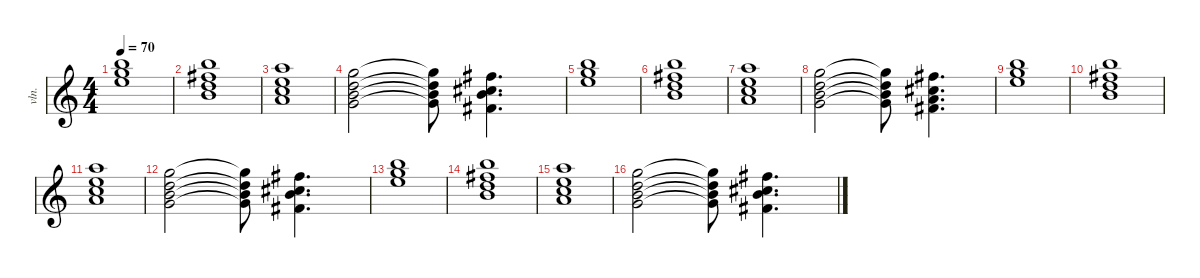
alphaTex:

\defaultSystemsLayout 4
\hideDynamics
\bracketExtendMode nobrackets
\otherSystemsTrackNameOrientation horizontal
\track ("Synth" "vln.") {defaultSystemsLayout 8 instrument stringensemble2}
\staff {score}
\tuning (E4 B3 G3 D3 A2 E2)
\ts (4 4)
\tempo 70
\clef g2
\ks c
(19.1 20.2 21.3).1{dy f instrument stringensemble2 beam Down} |
(19.1 19.2{acc #} 19.3 21.4).1{beam Down} |
(17.1 17.2 17.3 19.4).1{beam Down} |
(15.1 15.2 16.3 17.4).2{beam Down} (15.1{t} 15.2{t} 16.3{t} 17.4{t}).8{beam Down} (14.1{acc #} 14.2{acc #} 16.3 16.4{acc #}).4{d beam Down} |
(19.1 20.2 21.3).1{beam Down} |
(19.1 19.2{acc #} 19.3 21.4).1{beam Down} |
(17.1 17.2 17.3 19.4).1{beam Down} |
(15.1 15.2 16.3 17.4).2{beam Down} (15.1{t} 15.2{t} 16.3{t} 17.4{t}).8{beam Down} (14.1{acc #} 14.2{acc #} 14.3 16.4{acc #}).4{d beam Down} |
(19.1 20.2 21.3).1{beam Down} |
(19.1 19.2{acc #} 19.3 21.4).1{beam Down} |
(17.1 17.2 17.3 19.4).1{beam Down} |
(15.1 15.2 16.3 17.4).2{beam Down} (15.1{t} 15.2{t} 16.3{t} 17.4{t}).8{beam Down} (14.1{acc #} 14.2{acc #} 16.3 16.4{acc #}).4{d beam Down} |
(19.1 20.2 21.3).1{beam Down} |
(19.1 19.2{acc #} 19.3 21.4).1{beam Down} |
(17.1 17.2 17.3 19.4).1{beam Down} |
(15.1 15.2 16.3 17.4).2{beam Down} (15.1{t} 15.2{t} 16.3{t} 17.4{t}).8{beam Down} (14.1{acc #} 14.2{acc #} 16.3 16.4{acc #}).4{d beam Down}
